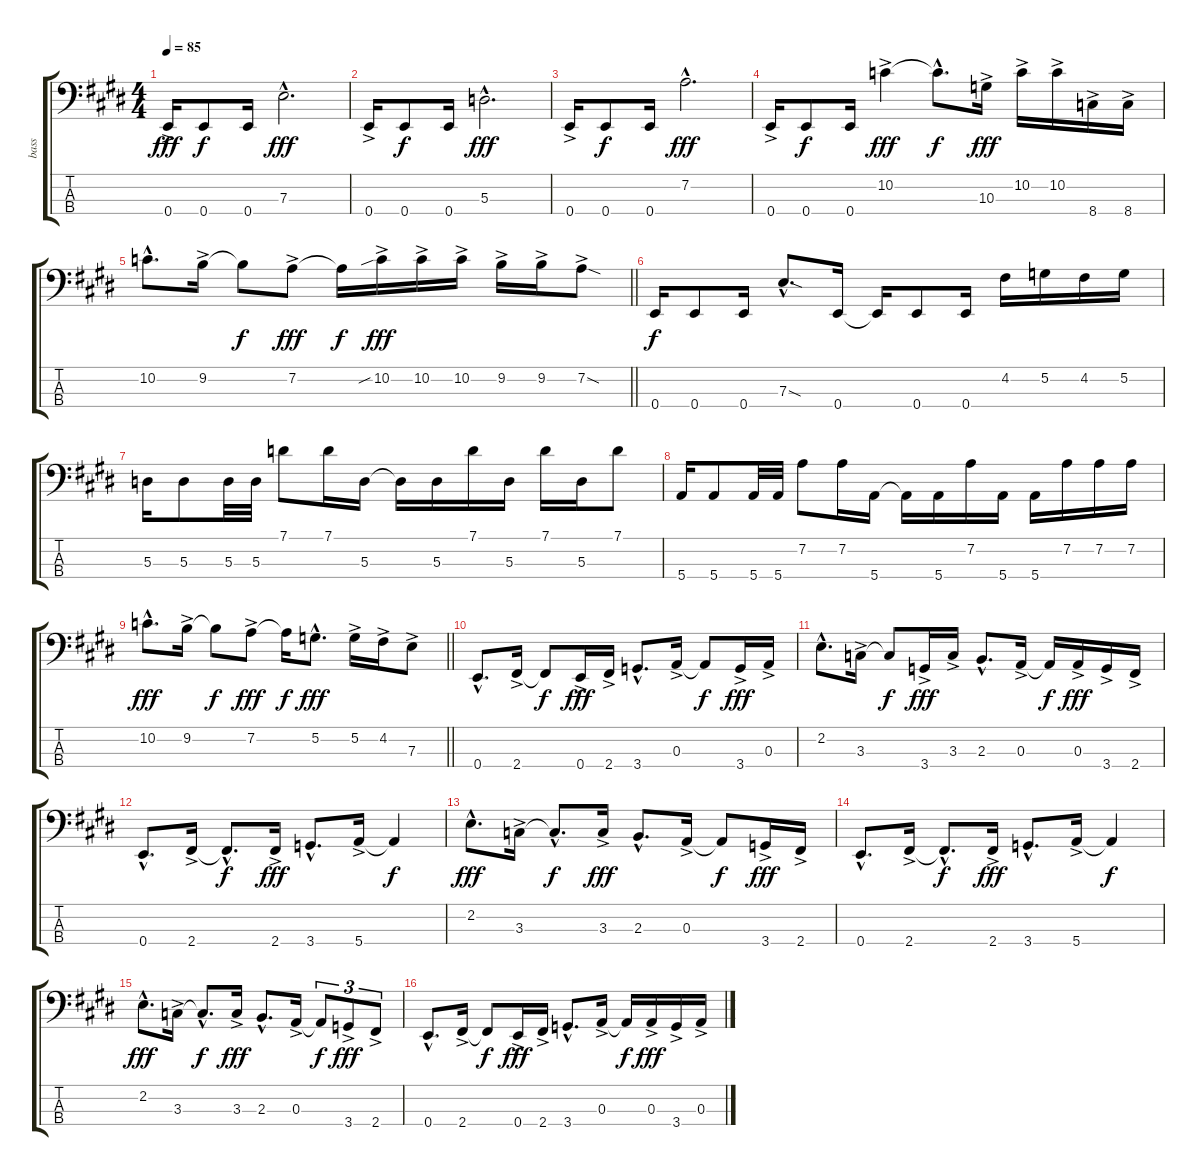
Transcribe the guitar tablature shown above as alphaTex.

\track ("bass" "bass") {instrument electricbassfinger}
\staff {score tabs}
\tuning (G2 D2 A1 E1) {hide}
\ts (4 4)
\tempo 85
\clef f4
\ks e
0.4{ac}.16{dy fff} 0.4.8{dy f} 0.4.16 7.3{hac}.2{d dy fff} |
0.4{ac}.16 0.4.8{dy f} 0.4.16 5.3{hac}.2{d dy fff} |
0.4{ac}.16 0.4.8{dy f} 0.4.16 7.2{hac}.2{d dy fff} |
0.4{ac}.16 0.4.8{dy f} 0.4.16 10.2{ac}.4{dy fff} 10.2{hac t}.8{d dy f} 10.3{ac}.16{dy fff} 10.2{ac}.16 10.2{ac}.16 8.4{ac}.16 8.4{ac}.16 |
\barLineRight lightlight
10.2{hac}.8{d} 9.2{ac}.16 9.2{t}.8{dy f} 7.2{ac}.8{dy fff} 7.2{t}.16{dy f} 10.2{sib ac}.16{dy fff} 10.2{ac}.16 10.2{ac}.16 9.2{ac}.16 9.2{ac}.16 7.2{sod ac}.8 |
0.4.16{dy f} 0.4.8 0.4.16 7.3{sod hac}.8{d} 0.4.16 0.4{t}.16 0.4.8 0.4.16 4.2.16 5.2.16 4.2.16 5.2.16 |
5.3.16 5.3.8 5.3.32 5.3.32 7.1.8 7.1.16 5.3.16 5.3{t}.16 5.3.16 7.1.16 5.3.16 7.1.16 5.3.16 7.1.8 |
5.4.16 5.4.8 5.4.32 5.4.32 7.2.8 7.2.16 5.4.16 5.4{t}.16 5.4.16 7.2.16 5.4.16 5.4.16 7.2.16 7.2.16 7.2.16 |
\barLineRight lightlight
10.2{hac}.8{d dy fff} 9.2{ac}.16 9.2{t}.8{dy f} 7.2{ac}.8{dy fff} 7.2{t}.16{dy f} 5.2{hac}.8{d dy fff} 5.2{ac}.16 4.2{ac}.16 7.3{ac}.8 |
0.4{hac}.8{d} 2.4{ac}.16 2.4{t}.8{dy f} 0.4{ac}.16{dy fff} 2.4{ac}.16 3.4{hac}.8{d} 0.3{ac}.16 0.3{t}.8{dy f} 3.4{ac}.16{dy fff} 0.3{ac}.16 |
2.2{hac}.8{d} 3.3{ac}.16 3.3{t}.8{dy f} 3.4{ac}.16{dy fff} 3.3{ac}.16 2.3{hac}.8{d} 0.3{ac}.16 0.3{t}.16{dy f} 0.3{ac}.16{dy fff} 3.4{ac}.16 2.4{ac}.16 |
0.4{hac}.8{d} 2.4{ac}.16 2.4{hac t}.8{d dy f} 2.4{ac}.16{dy fff} 3.4{hac}.8{d} 5.4{ac}.16 5.4{t}.4{dy f} |
2.2{hac}.8{d dy fff} 3.3{ac}.16 3.3{hac t}.8{d dy f} 3.3{ac}.16{dy fff} 2.3{hac}.8{d} 0.3{ac}.16 0.3{t}.8{dy f} 3.4{ac}.16{dy fff} 2.4{ac}.16 |
0.4{hac}.8{d} 2.4{ac}.16 2.4{hac t}.8{d dy f} 2.4{ac}.16{dy fff} 3.4{hac}.8{d} 5.4{ac}.16 5.4{t}.4{dy f} |
2.2{hac}.8{d dy fff} 3.3{ac}.16 3.3{hac t}.8{d dy f} 3.3{ac}.16{dy fff} 2.3{hac}.8{d} 0.3{ac}.16 0.3{t}.8{tu (3 2) dy f} 3.4{ac}.8{tu (3 2) dy fff} 2.4{ac}.8{tu (3 2)} |
0.4{hac}.8{d} 2.4{ac}.16 2.4{t}.8{dy f} 0.4{ac}.16{dy fff} 2.4{ac}.16 3.4{hac}.8{d} 0.3{ac}.16 0.3{t}.16{dy f} 0.3{ac}.16{dy fff} 3.4{ac}.16 0.3{ac}.16
